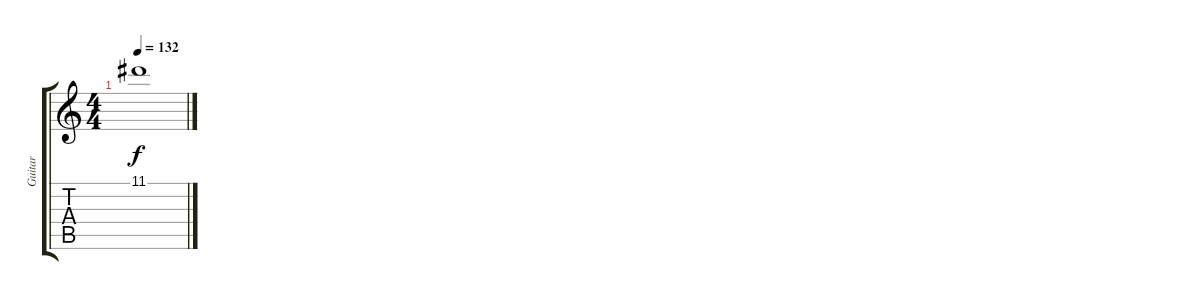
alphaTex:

\track ("Guitar" "Guitar") {instrument overdrivenguitar}
\staff {score tabs}
\tuning (E4 B3 G3 D3 A2 D2) {hide}
\ts (4 4)
\tempo 132
\clef g2
\ks c
11.1{t}.1{dy f}
